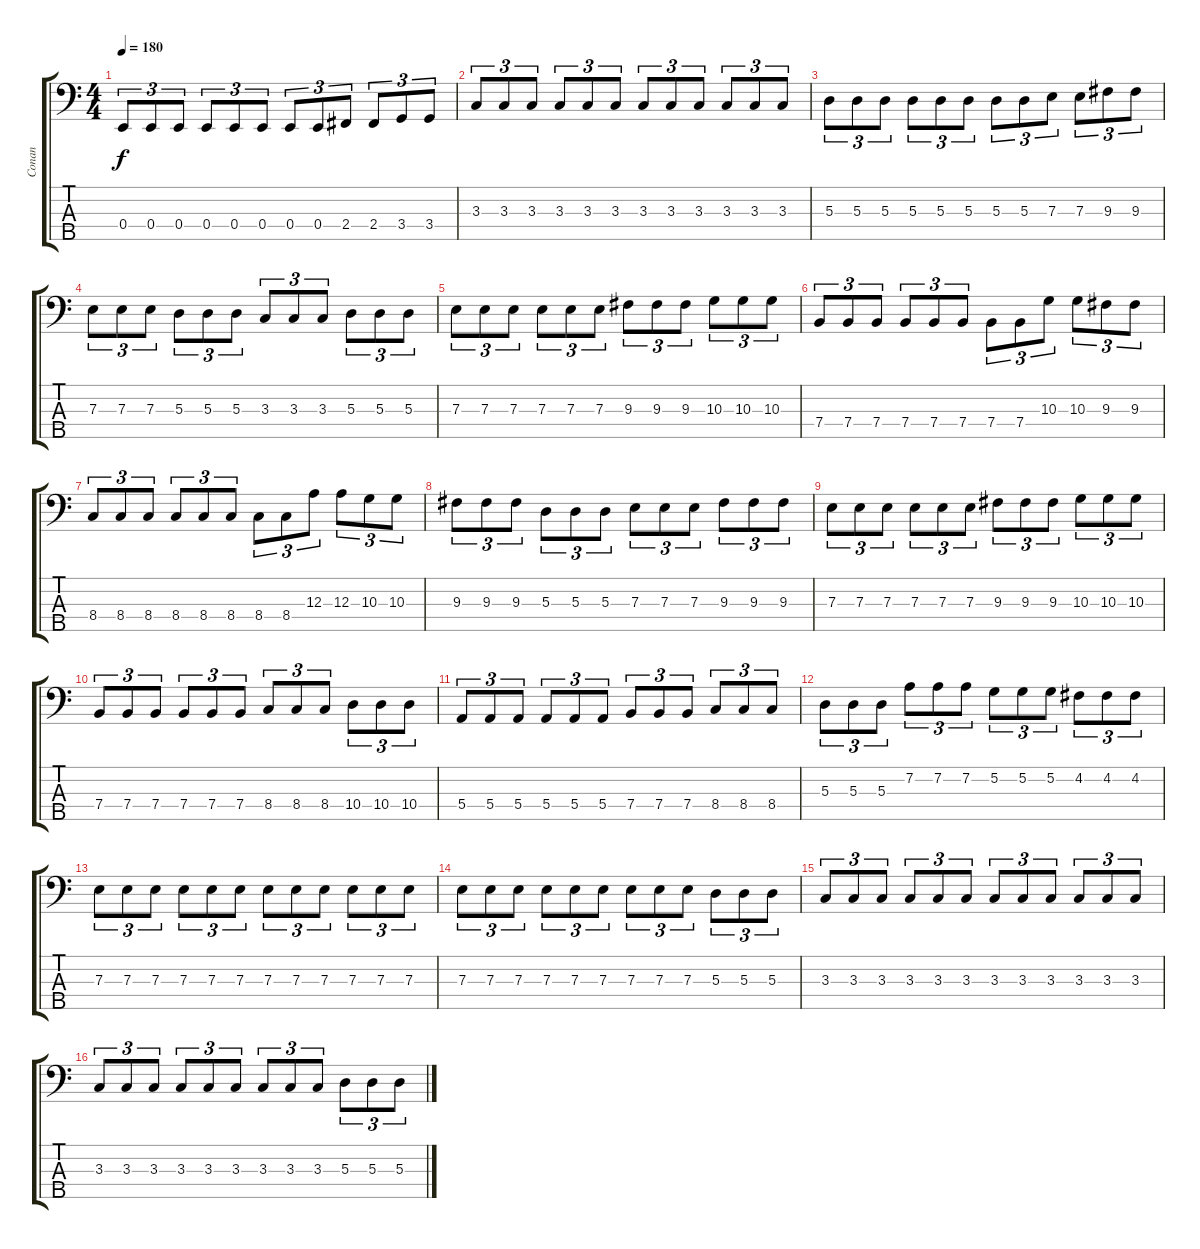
\track ("Conan" "Conan") {instrument electricbassfinger}
\staff {score tabs}
\tuning (G2 D2 A1 E1 B0) {hide}
\ts (4 4)
\tempo 180
\clef f4
\ks c
0.4.8{tu (3 2) dy f} 0.4.8{tu (3 2)} 0.4.8{tu (3 2)} 0.4.8{tu (3 2)} 0.4.8{tu (3 2)} 0.4.8{tu (3 2)} 0.4.8{tu (3 2)} 0.4.8{tu (3 2)} 2.4.8{tu (3 2)} 2.4.8{tu (3 2)} 3.4.8{tu (3 2)} 3.4.8{tu (3 2)} |
3.3.8{tu (3 2)} 3.3.8{tu (3 2)} 3.3.8{tu (3 2)} 3.3.8{tu (3 2)} 3.3.8{tu (3 2)} 3.3.8{tu (3 2)} 3.3.8{tu (3 2)} 3.3.8{tu (3 2)} 3.3.8{tu (3 2)} 3.3.8{tu (3 2)} 3.3.8{tu (3 2)} 3.3.8{tu (3 2)} |
5.3.8{tu (3 2)} 5.3.8{tu (3 2)} 5.3.8{tu (3 2)} 5.3.8{tu (3 2)} 5.3.8{tu (3 2)} 5.3.8{tu (3 2)} 5.3.8{tu (3 2)} 5.3.8{tu (3 2)} 7.3.8{tu (3 2)} 7.3.8{tu (3 2)} 9.3.8{tu (3 2)} 9.3.8{tu (3 2)} |
7.3.8{tu (3 2)} 7.3.8{tu (3 2)} 7.3.8{tu (3 2)} 5.3.8{tu (3 2)} 5.3.8{tu (3 2)} 5.3.8{tu (3 2)} 3.3.8{tu (3 2)} 3.3.8{tu (3 2)} 3.3.8{tu (3 2)} 5.3.8{tu (3 2)} 5.3.8{tu (3 2)} 5.3.8{tu (3 2)} |
7.3.8{tu (3 2)} 7.3.8{tu (3 2)} 7.3.8{tu (3 2)} 7.3.8{tu (3 2)} 7.3.8{tu (3 2)} 7.3.8{tu (3 2)} 9.3.8{tu (3 2)} 9.3.8{tu (3 2)} 9.3.8{tu (3 2)} 10.3.8{tu (3 2)} 10.3.8{tu (3 2)} 10.3.8{tu (3 2)} |
7.4.8{tu (3 2)} 7.4.8{tu (3 2)} 7.4.8{tu (3 2)} 7.4.8{tu (3 2)} 7.4.8{tu (3 2)} 7.4.8{tu (3 2)} 7.4.8{tu (3 2)} 7.4.8{tu (3 2)} 10.3.8{tu (3 2)} 10.3.8{tu (3 2)} 9.3.8{tu (3 2)} 9.3.8{tu (3 2)} |
8.4.8{tu (3 2)} 8.4.8{tu (3 2)} 8.4.8{tu (3 2)} 8.4.8{tu (3 2)} 8.4.8{tu (3 2)} 8.4.8{tu (3 2)} 8.4.8{tu (3 2)} 8.4.8{tu (3 2)} 12.3.8{tu (3 2)} 12.3.8{tu (3 2)} 10.3.8{tu (3 2)} 10.3.8{tu (3 2)} |
9.3.8{tu (3 2)} 9.3.8{tu (3 2)} 9.3.8{tu (3 2)} 5.3.8{tu (3 2)} 5.3.8{tu (3 2)} 5.3.8{tu (3 2)} 7.3.8{tu (3 2)} 7.3.8{tu (3 2)} 7.3.8{tu (3 2)} 9.3.8{tu (3 2)} 9.3.8{tu (3 2)} 9.3.8{tu (3 2)} |
7.3.8{tu (3 2)} 7.3.8{tu (3 2)} 7.3.8{tu (3 2)} 7.3.8{tu (3 2)} 7.3.8{tu (3 2)} 7.3.8{tu (3 2)} 9.3.8{tu (3 2)} 9.3.8{tu (3 2)} 9.3.8{tu (3 2)} 10.3.8{tu (3 2)} 10.3.8{tu (3 2)} 10.3.8{tu (3 2)} |
7.4.8{tu (3 2)} 7.4.8{tu (3 2)} 7.4.8{tu (3 2)} 7.4.8{tu (3 2)} 7.4.8{tu (3 2)} 7.4.8{tu (3 2)} 8.4.8{tu (3 2)} 8.4.8{tu (3 2)} 8.4.8{tu (3 2)} 10.4.8{tu (3 2)} 10.4.8{tu (3 2)} 10.4.8{tu (3 2)} |
5.4.8{tu (3 2)} 5.4.8{tu (3 2)} 5.4.8{tu (3 2)} 5.4.8{tu (3 2)} 5.4.8{tu (3 2)} 5.4.8{tu (3 2)} 7.4.8{tu (3 2)} 7.4.8{tu (3 2)} 7.4.8{tu (3 2)} 8.4.8{tu (3 2)} 8.4.8{tu (3 2)} 8.4.8{tu (3 2)} |
5.3.8{tu (3 2)} 5.3.8{tu (3 2)} 5.3.8{tu (3 2)} 7.2.8{tu (3 2)} 7.2.8{tu (3 2)} 7.2.8{tu (3 2)} 5.2.8{tu (3 2)} 5.2.8{tu (3 2)} 5.2.8{tu (3 2)} 4.2.8{tu (3 2)} 4.2.8{tu (3 2)} 4.2.8{tu (3 2)} |
7.3.8{tu (3 2)} 7.3.8{tu (3 2)} 7.3.8{tu (3 2)} 7.3.8{tu (3 2)} 7.3.8{tu (3 2)} 7.3.8{tu (3 2)} 7.3.8{tu (3 2)} 7.3.8{tu (3 2)} 7.3.8{tu (3 2)} 7.3.8{tu (3 2)} 7.3.8{tu (3 2)} 7.3.8{tu (3 2)} |
7.3.8{tu (3 2)} 7.3.8{tu (3 2)} 7.3.8{tu (3 2)} 7.3.8{tu (3 2)} 7.3.8{tu (3 2)} 7.3.8{tu (3 2)} 7.3.8{tu (3 2)} 7.3.8{tu (3 2)} 7.3.8{tu (3 2)} 5.3.8{tu (3 2)} 5.3.8{tu (3 2)} 5.3.8{tu (3 2)} |
3.3.8{tu (3 2)} 3.3.8{tu (3 2)} 3.3.8{tu (3 2)} 3.3.8{tu (3 2)} 3.3.8{tu (3 2)} 3.3.8{tu (3 2)} 3.3.8{tu (3 2)} 3.3.8{tu (3 2)} 3.3.8{tu (3 2)} 3.3.8{tu (3 2)} 3.3.8{tu (3 2)} 3.3.8{tu (3 2)} |
3.3.8{tu (3 2)} 3.3.8{tu (3 2)} 3.3.8{tu (3 2)} 3.3.8{tu (3 2)} 3.3.8{tu (3 2)} 3.3.8{tu (3 2)} 3.3.8{tu (3 2)} 3.3.8{tu (3 2)} 3.3.8{tu (3 2)} 5.3.8{tu (3 2)} 5.3.8{tu (3 2)} 5.3.8{tu (3 2)}
